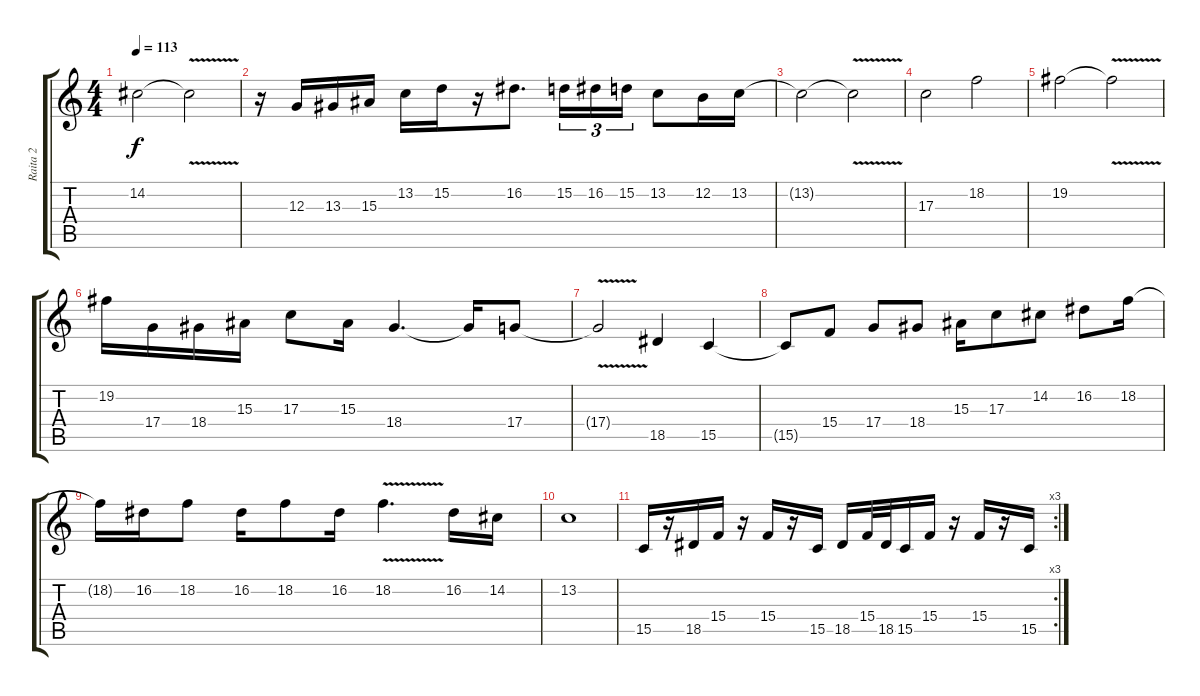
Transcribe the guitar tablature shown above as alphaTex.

\track ("Raita 2" "Raita 2") {instrument electricpiano1}
\staff {score tabs}
\tuning (E4 B3 G3 D3 A2 E2) {hide}
\ts (4 4)
\tempo 113
\clef g2
\ks c
14.2.2{dy f} 14.2{v t}.2 |
r.16 12.3.16 13.3.16 15.3.16 13.2.16 15.2.16 r.16 16.2.8{d} 15.2.16{tu (3 2)} 16.2.16{tu (3 2)} 15.2.16{tu (3 2)} 13.2.8 12.2.16 13.2.16 |
13.2{t}.2 13.2{v t}.2 |
17.3.2 18.2.2 |
19.2.2 19.2{v t}.2 |
19.2.16 17.4.16 18.4.16 15.3.16 17.3.8 15.3.16 18.4.4{d} 18.4{t}.16 17.4.8 |
17.4{v t}.2 18.5.4 15.5.4 |
15.5{t}.8 15.4.8 17.4.8 18.4.8 15.3.16 17.3.8 14.2.8 16.2.8 18.2.16 |
18.2{t}.16 16.2.16 18.2.8 16.2.16 18.2.8 16.2.16 18.2{v}.4{d} 16.2.16 14.2.16 |
13.2.1 |
\rc 3
15.5.16 r.16 18.5.16 15.4.16 r.16 15.4.16 r.16 15.5.16 18.5.16 15.4.32 18.5.32 15.5.16 15.4.16 r.16 15.4.16 r.16 15.5.16
